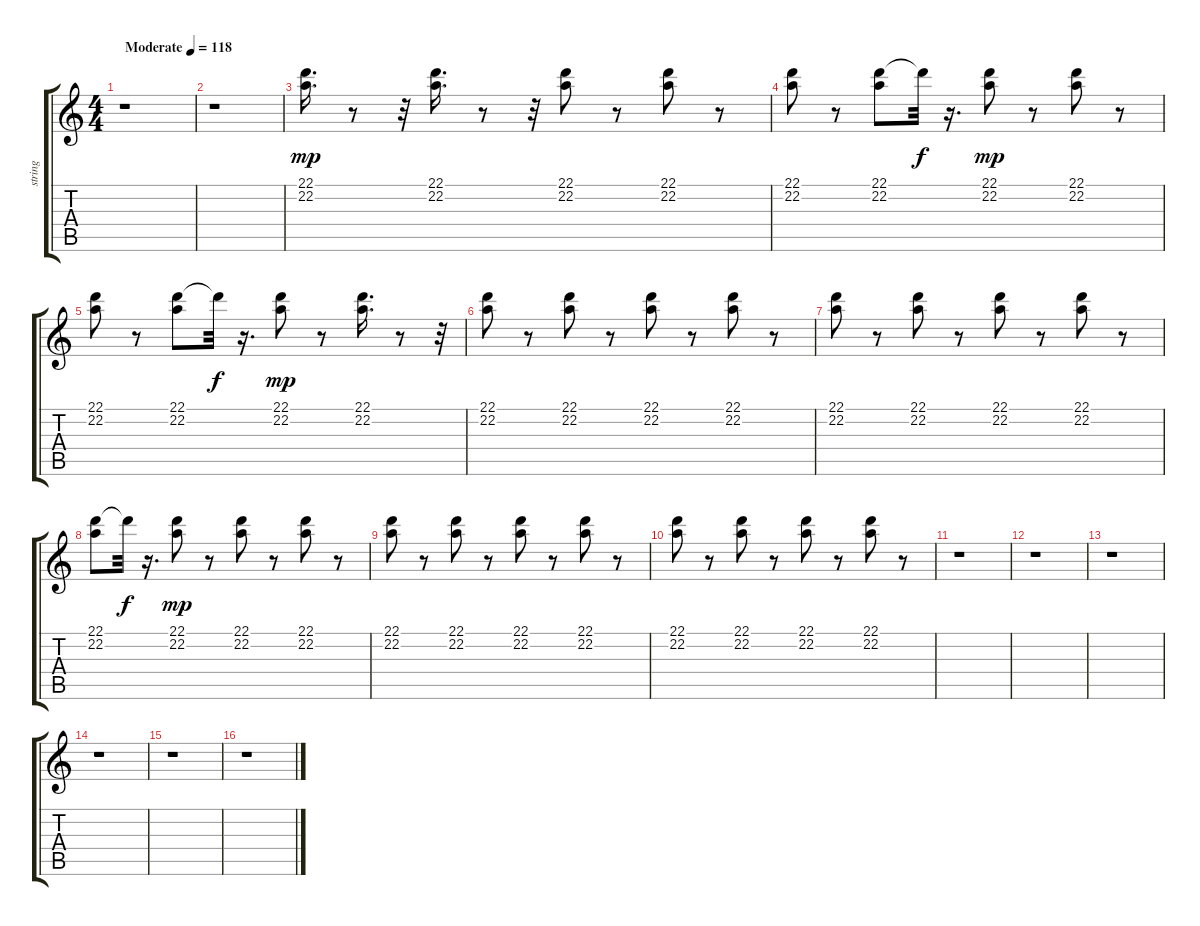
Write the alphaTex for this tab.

\track ("string" "string") {instrument stringensemble1}
\staff {score tabs}
\tuning (E4 B3 G3 D3 A2 E2) {hide}
\ts (4 4)
\tempo (118 "Moderate")
\clef g2
\ks c
r.1{dy mp instrument stringensemble1} |
r.1 |
(22.1 22.2).16{d} r.8 r.32 (22.1 22.2).16{d} r.8 r.32 (22.1 22.2).8 r.8 (22.1 22.2).8 r.8 |
(22.1 22.2).8 r.8 (22.1 22.2).8 22.1{t}.32{dy f} r.16{d} (22.1 22.2).8{dy mp} r.8 (22.1 22.2).8 r.8 |
(22.1 22.2).8 r.8 (22.1 22.2).8 22.1{t}.32{dy f} r.16{d} (22.1 22.2).8{dy mp} r.8 (22.1 22.2).16{d} r.8 r.32 |
(22.1 22.2).8 r.8 (22.1 22.2).8 r.8 (22.1 22.2).8 r.8 (22.1 22.2).8 r.8 |
(22.1 22.2).8 r.8 (22.1 22.2).8 r.8 (22.1 22.2).8 r.8 (22.1 22.2).8 r.8 |
(22.1 22.2).8 22.1{t}.32{dy f} r.16{d} (22.1 22.2).8{dy mp} r.8 (22.1 22.2).8 r.8 (22.1 22.2).8 r.8 |
(22.1 22.2).8 r.8 (22.1 22.2).8 r.8 (22.1 22.2).8 r.8 (22.1 22.2).8 r.8 |
(22.1 22.2).8 r.8 (22.1 22.2).8 r.8 (22.1 22.2).8 r.8 (22.1 22.2).8 r.8 |
r.1 |
r.1 |
r.1 |
r.1 |
r.1 |
r.1
